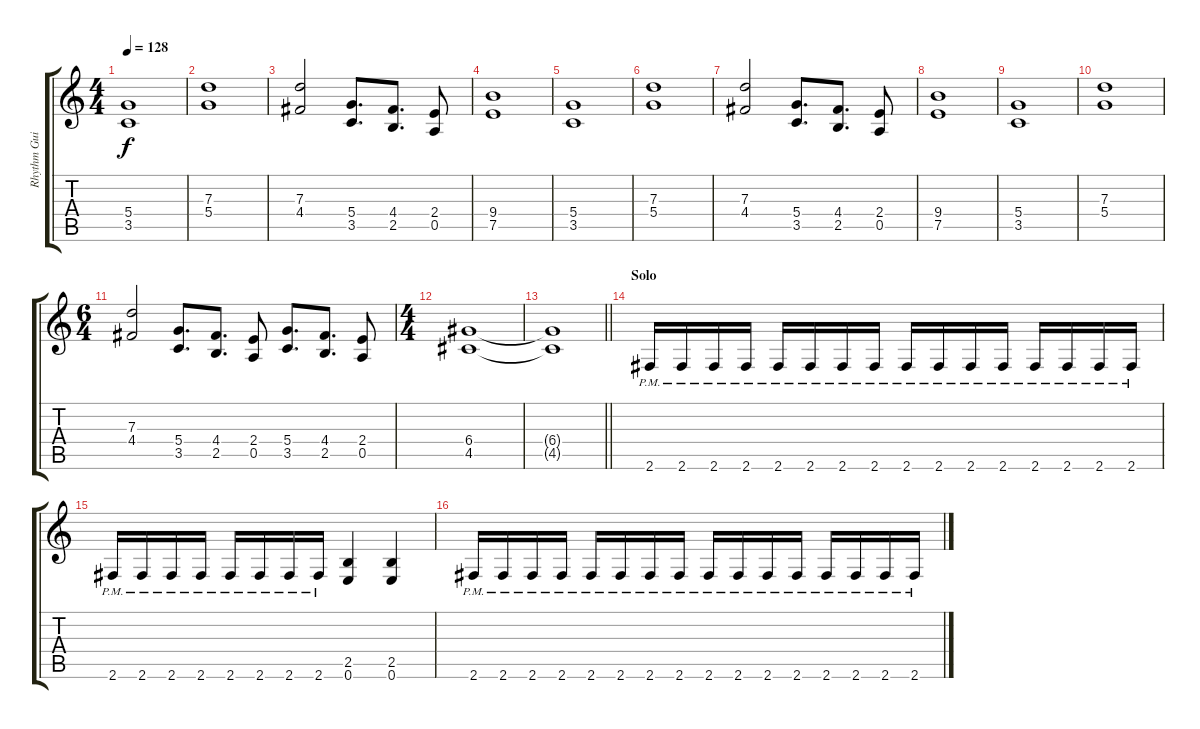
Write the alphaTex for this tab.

\track ("Rhythm Guitar" "Rhythm Gui") {instrument distortionguitar}
\staff {score tabs}
\tuning (E4 B3 G3 D3 A2 E2) {hide}
\ts (4 4)
\tempo 128
\clef g2
\ks c
(5.4 3.5).1{dy f} |
(7.3 5.4).1 |
(7.3 4.4).2 (5.4 3.5).8{d} (4.4 2.5).8{d} (2.4 0.5).8 |
(9.4 7.5).1 |
(5.4 3.5).1 |
(7.3 5.4).1 |
(7.3 4.4).2 (5.4 3.5).8{d} (4.4 2.5).8{d} (2.4 0.5).8 |
(9.4 7.5).1 |
(5.4 3.5).1 |
(7.3 5.4).1 |
\ts (6 4)
(7.3 4.4).2 (5.4 3.5).8{d} (4.4 2.5).8{d} (2.4 0.5).8 (5.4 3.5).8{d} (4.4 2.5).8{d} (2.4 0.5).8 |
\ts (4 4)
(6.4 4.5).1 |
\barLineRight lightlight
(6.4{t} 4.5{t}).1 |
\section ("" "Solo")
2.6{pm}.16 2.6{pm}.16 2.6{pm}.16 2.6{pm}.16 2.6{pm}.16 2.6{pm}.16 2.6{pm}.16 2.6{pm}.16 2.6{pm}.16 2.6{pm}.16 2.6{pm}.16 2.6{pm}.16 2.6{pm}.16 2.6{pm}.16 2.6{pm}.16 2.6{pm}.16 |
2.6{pm}.16 2.6{pm}.16 2.6{pm}.16 2.6{pm}.16 2.6{pm}.16 2.6{pm}.16 2.6{pm}.16 2.6{pm}.16 (2.5 0.6).4 (2.5 0.6).4 |
2.6{pm}.16 2.6{pm}.16 2.6{pm}.16 2.6{pm}.16 2.6{pm}.16 2.6{pm}.16 2.6{pm}.16 2.6{pm}.16 2.6{pm}.16 2.6{pm}.16 2.6{pm}.16 2.6{pm}.16 2.6{pm}.16 2.6{pm}.16 2.6{pm}.16 2.6{pm}.16
